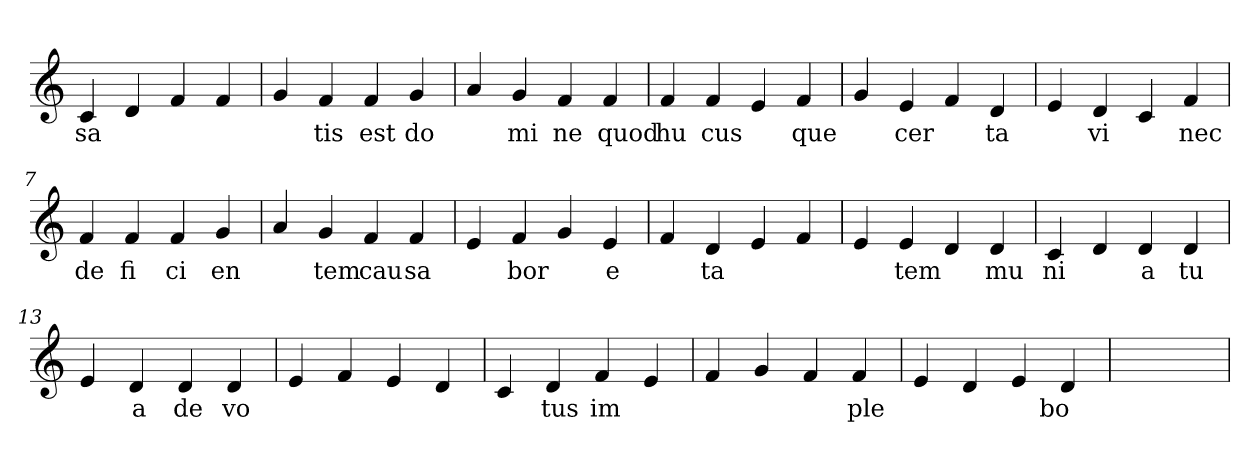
**kern	**text
*part1	*part1
*staff1	*staff1
*clefG2	*
=1	=1
4c	sa
4d	.
4f	.
4f	.
=2	=2
4g	.
4f	tis
4f	est
4g	do
=3	=3
4a	.
4g	mi
4f	ne
4f	quod
=4	=4
4f	hu
4f	cus
4e	.
4f	que
=5	=5
4g	.
4e	cer
4f	.
4d	ta
=6	=6
4e	.
4d	vi
4c	.
4f	nec
=7	=7
4f	de
4f	fi
4f	ci
4g	en
=8	=8
4a	.
4g	tem
4f	cau
4f	sa
=9	=9
4e	.
4f	bor
4g	.
4e	e
=10	=10
4f	.
4d	ta
4e	.
4f	.
=11	=11
4e	.
4e	tem
4d	.
4d	mu
=12	=12
4c	ni
4d	.
4d	a
4d	tu
=13	=13
4e	.
4d	a
4d	de
4d	vo
=14	=14
4e	.
4f	.
4e	.
4d	.
=15	=15
4c	.
4d	tus
4f	im
4e	.
=16	=16
4f	.
4g	.
4f	.
4f	ple
=17	=17
4e	.
4d	.
4e	.
4d	bo
=18	=18
1ryy	.
=	=
*-	*-
